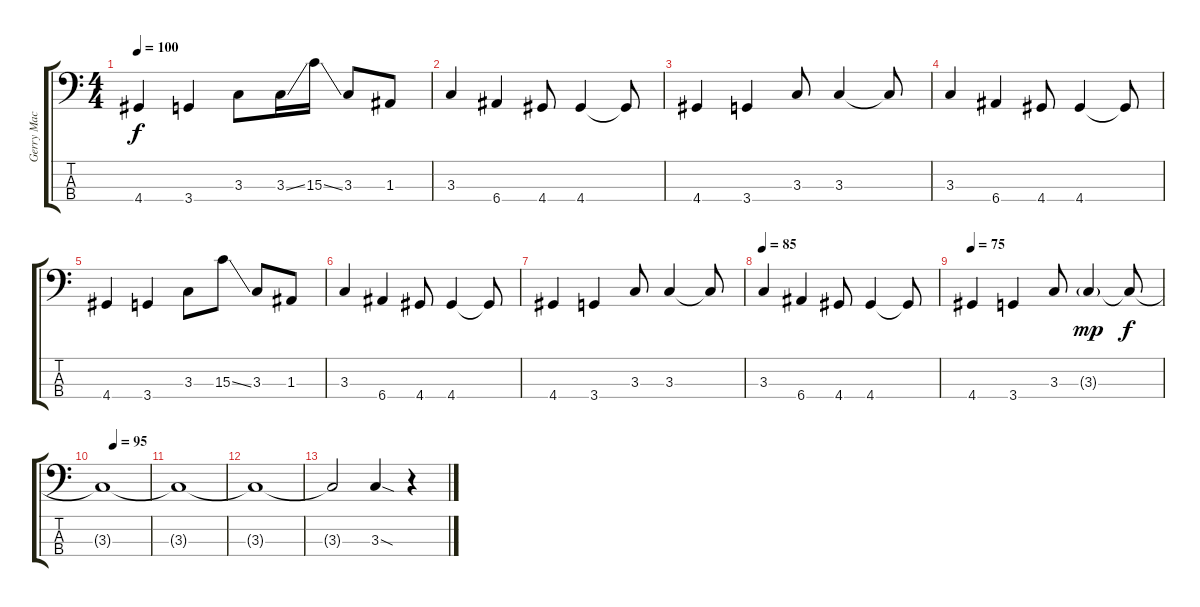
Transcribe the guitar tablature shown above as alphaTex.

\track ("Gerry Mac Avoy" "Gerry Mac ") {instrument electricbassfinger}
\staff {score tabs}
\tuning (G2 D2 A1 E1) {hide}
\ts (4 4)
\tempo 100
\clef f4
\ks c
4.4.4{dy f} 3.4.4 3.3.8 3.3{ss}.16 15.3{ss}.16 3.3.8 1.3.8 |
3.3.4 6.4.4 4.4.8 4.4.4 4.4{t}.8 |
4.4.4 3.4.4 3.3.8 3.3.4 3.3{t}.8 |
3.3.4 6.4.4 4.4.8 4.4.4 4.4{t}.8 |
4.4.4 3.4.4 3.3.8 15.3{ss}.8 3.3.8 1.3.8 |
3.3.4 6.4.4 4.4.8 4.4.4 4.4{t}.8 |
4.4.4 3.4.4 3.3.8 3.3.4 3.3{t}.8 |
\tempo 85
3.3.4 6.4.4 4.4.8 4.4.4 4.4{t}.8 |
\tempo 75
4.4.4 3.4.4 3.3.8 3.3{g}.4{dy mp} 3.3{t}.8{dy f volume 16} |
\tempo (95 0.25)
3.3{t}.1 |
3.3{t}.1 |
3.3{t}.1 |
3.3{t}.2 3.3{sod}.4 r.4
